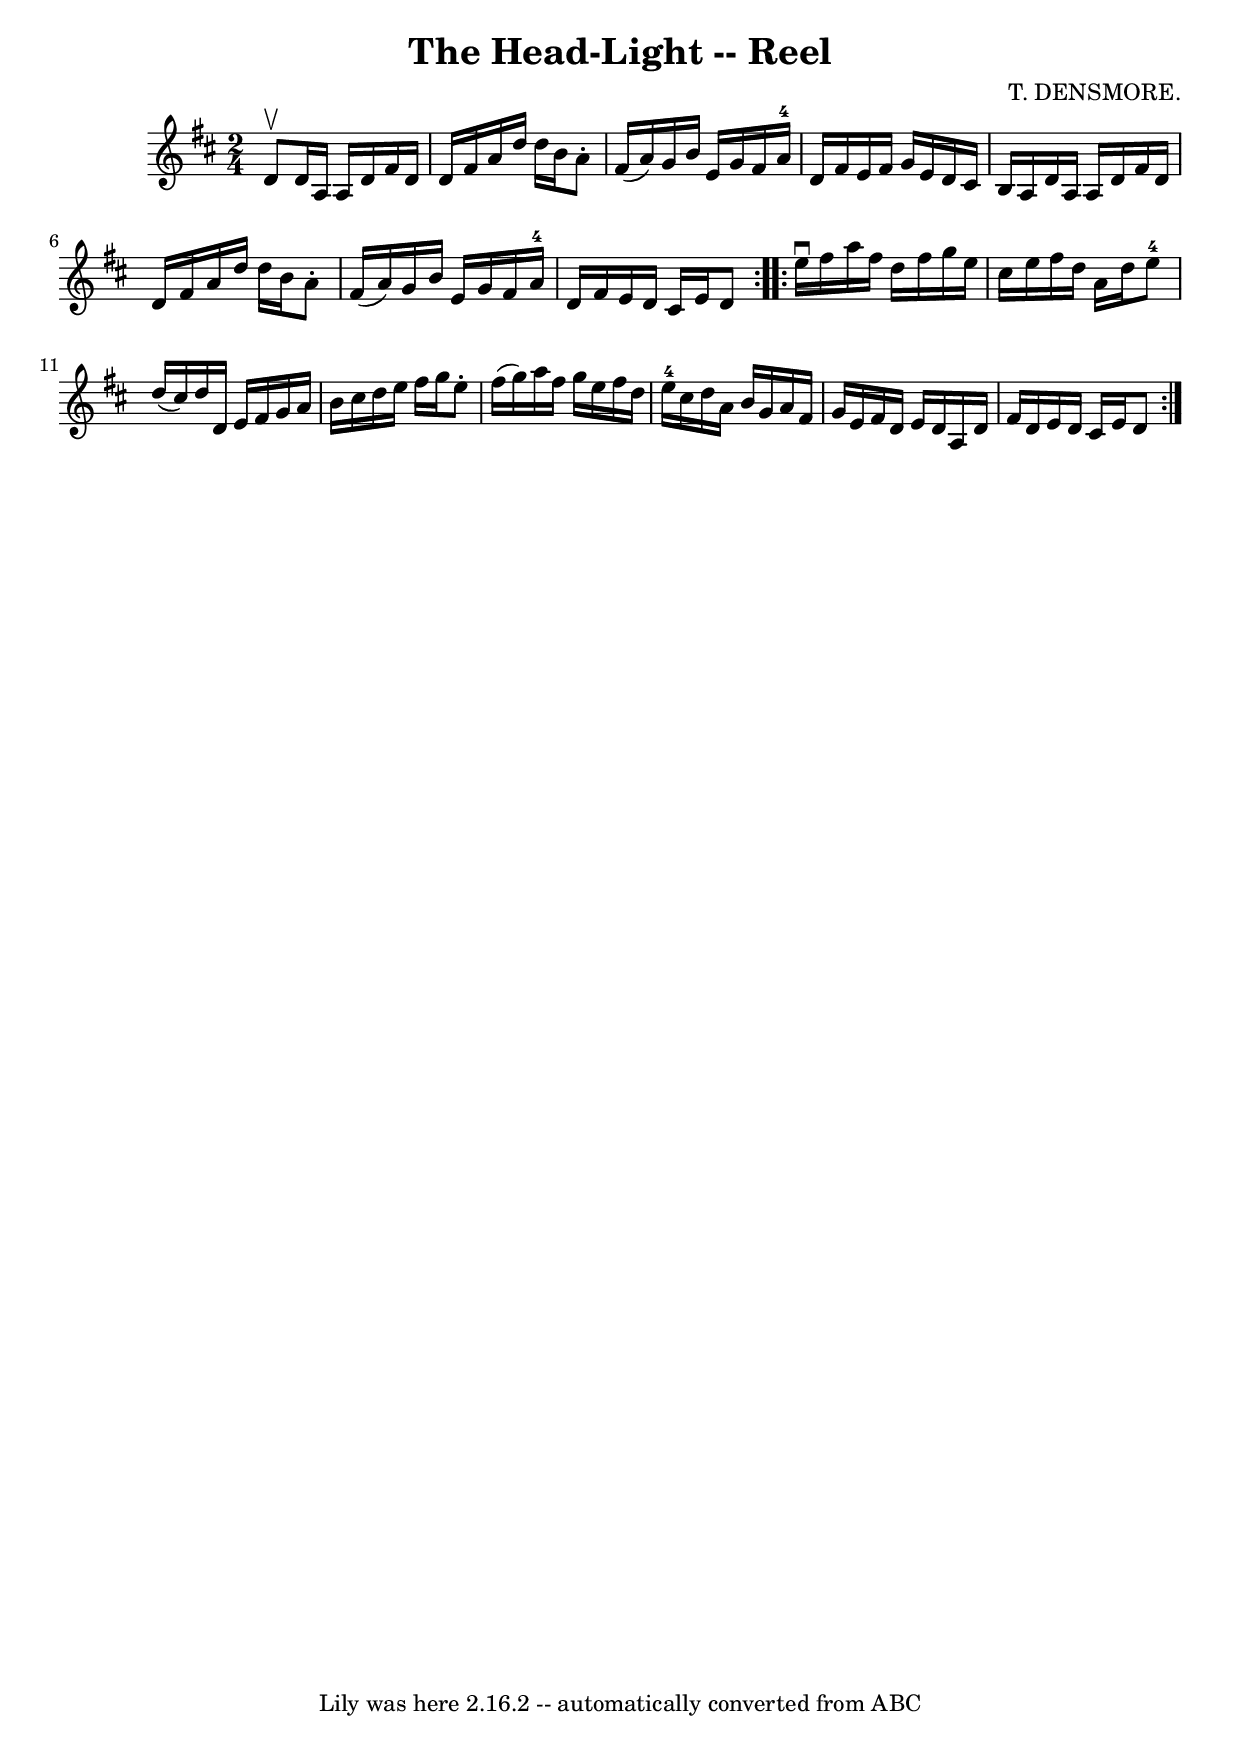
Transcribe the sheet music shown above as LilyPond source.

\version "2.16.2"
\include "Mammoth.ily"
\header {
  %% book = "Ryan's Mammoth Collection"
 composer = "T. DENSMORE."
 crossRefNumber = "1"
 footnotes = "\\\\393"
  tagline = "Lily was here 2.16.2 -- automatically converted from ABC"
  title = "The Head-Light -- Reel"

}
voicedefault =  {



  \repeat volta 2 {

    \time 2/4 
    \key d \major d'8^\upbow  |
 d'16 a16 a16 d'16 fs'16 d'16 d'16 fs'16     |
 a'16 d''16 d''16 b'16 a'8-. fs'16 (a'16)    |
 g'16 b'16 e'16 g'16 fs'16 a'16-4 d'16 fs'16     |
 e'16 fs'16 g'16 e'16 d'16 cs'16 b16 a16     |
 d'16 a16 a16 d'16 fs'16 d'16 d'16 fs'16     |
 a'16 d''16 d''16 b'16 a'8-. fs'16 (a'16)    |
 g'16 b'16 e'16 g'16 fs'16 a'16-4 d'16 fs'16     |
 e'16 d'16 cs'16    
 e'16 d'8    
  }     
  \repeat volta 2 { e''16^\downbow fs''16   |
 a''16 fs''16 d''16 fs''16 g''16 e''16 cs''16 e''16      |
 fs''16 d''16 a'16 d''16 e''8-4 d''16 (cs''16 )   |
 d''16 d'16 e'16 fs'16 g'16 a'16 b'16 cs''16     |
 d''16 e''16 fs''16 g''16 e''8-. fs''16 ( g''16)    |
 a''16 fs''16 g''16 e''16 fs''16 d''16 e''16-4 cs''16     |
 d''16 a'16 b'16 g'16 a'16 fs'16 g'16 e'16     |
 fs'16 d'16 e'16 d'16 a16 d'16 fs'16 d'16     |
 e'16 d'16 cs'16 e'16    
 d'8    
  }   

}

\score{
  <<

    \context Staff="default"
    {
      \voicedefault 
      
    }

  >>
  \layout {
    
  }
  \midi {
  }

}
